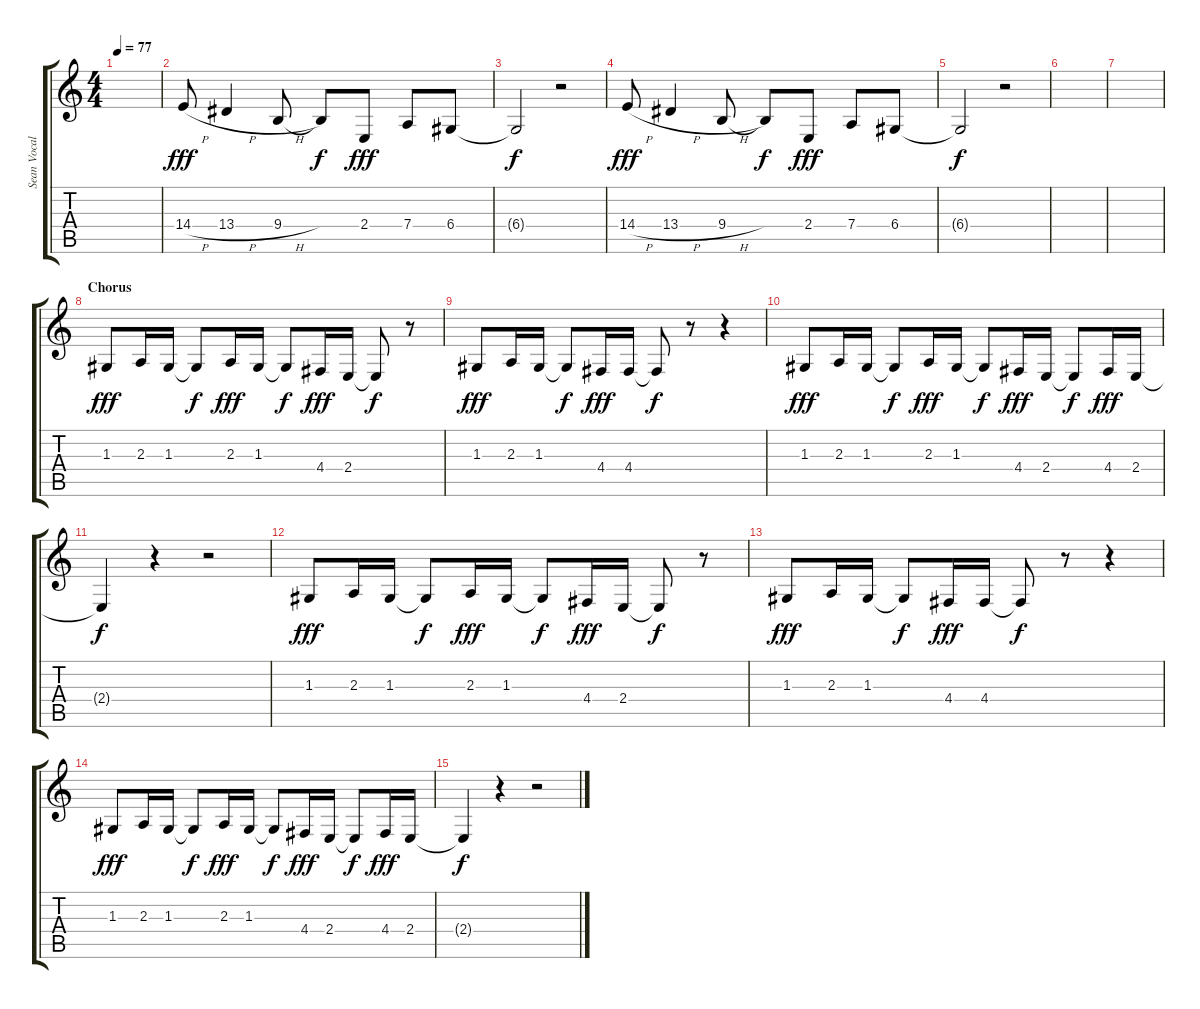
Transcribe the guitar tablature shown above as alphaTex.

\track ("Sean Vocals" "Sean Vocal") {instrument oboe}
\staff {score tabs}
\tuning (E4 B3 G3 D3 A2 E2) {hide}
\ts (4 4)
\tempo 77
\clef g2
\ks c
|
14.4{h}.8{dy fff} 13.4{h}.4 9.4{h}.8 9.4{t}.8{dy f} 2.4.8{dy fff} 7.4.8 6.4.8 |
6.4{t}.2{dy f} r.2 |
14.4{h}.8{dy fff} 13.4{h}.4 9.4{h}.8 9.4{t}.8{dy f} 2.4.8{dy fff} 7.4.8 6.4.8 |
6.4{t}.2{dy f} r.2 |
|
|
\section ("" "Chorus")
1.3.8{dy fff} 2.3.16 1.3.16 1.3{t}.8{dy f} 2.3.16{dy fff} 1.3.16 1.3{t}.8{dy f} 4.4.16{dy fff} 2.4.16 2.4{t}.8{dy f} r.8 |
1.3.8{dy fff} 2.3.16 1.3.16 1.3{t}.8{dy f} 4.4.16{dy fff} 4.4.16 4.4{t}.8{dy f} r.8 r.4 |
1.3.8{dy fff} 2.3.16 1.3.16 1.3{t}.8{dy f} 2.3.16{dy fff} 1.3.16 1.3{t}.8{dy f} 4.4.16{dy fff} 2.4.16 2.4{t}.8{dy f} 4.4.16{dy fff} 2.4.16 |
2.4{t}.4{dy f} r.4 r.2 |
1.3.8{dy fff} 2.3.16 1.3.16 1.3{t}.8{dy f} 2.3.16{dy fff} 1.3.16 1.3{t}.8{dy f} 4.4.16{dy fff} 2.4.16 2.4{t}.8{dy f} r.8 |
1.3.8{dy fff} 2.3.16 1.3.16 1.3{t}.8{dy f} 4.4.16{dy fff} 4.4.16 4.4{t}.8{dy f} r.8 r.4 |
1.3.8{dy fff} 2.3.16 1.3.16 1.3{t}.8{dy f} 2.3.16{dy fff} 1.3.16 1.3{t}.8{dy f} 4.4.16{dy fff} 2.4.16 2.4{t}.8{dy f} 4.4.16{dy fff} 2.4.16 |
2.4{t}.4{dy f} r.4 r.2
